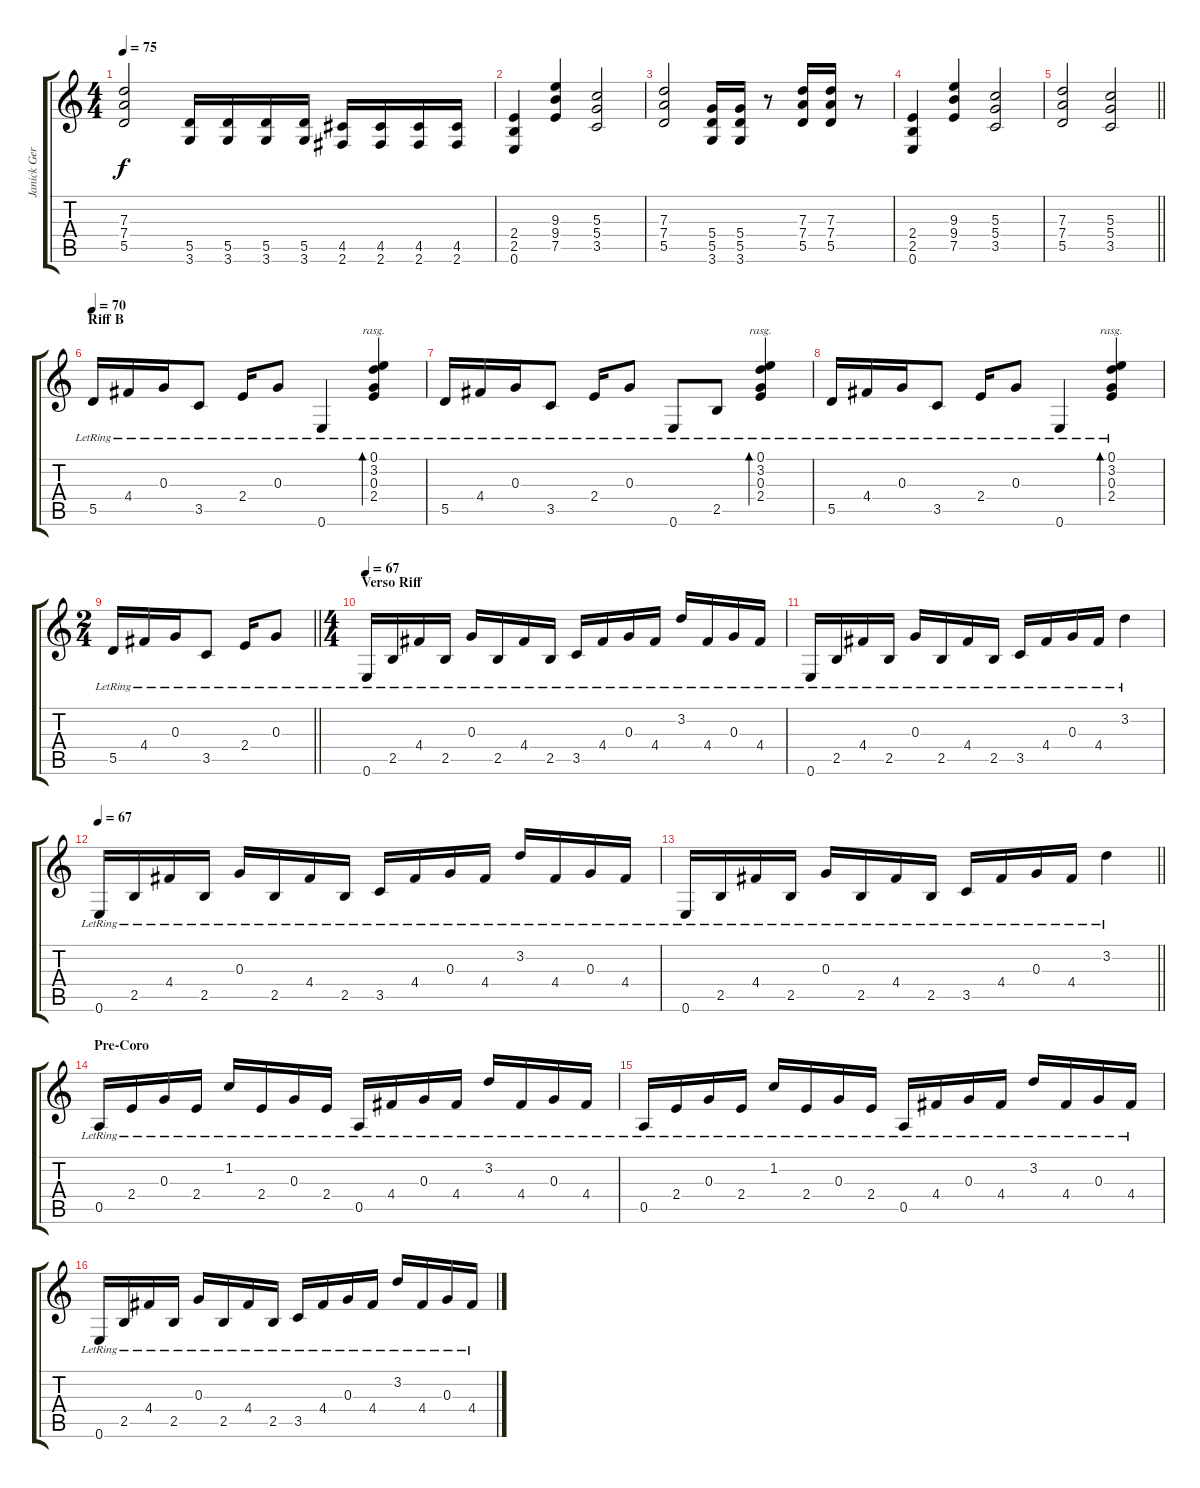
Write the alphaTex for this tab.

\track ("Janick Gers" "Janick Ger") {instrument distortionguitar}
\staff {score tabs}
\tuning (E4 B3 G3 D3 A2 E2) {hide}
\ts (4 4)
\tempo 75
\clef g2
\ks c
(7.3 7.4 5.5).2{dy f} (5.5 3.6).16 (5.5 3.6).16 (5.5 3.6).16 (5.5 3.6).16 (4.5 2.6).16 (4.5 2.6).16 (4.5 2.6).16 (4.5 2.6).16 |
(2.4 2.5 0.6).4 (9.3 9.4 7.5).4 (5.3 5.4 3.5).2 |
(7.3 7.4 5.5).2 (5.4 5.5 3.6).16 (5.4 5.5 3.6).16 r.8 (7.3 7.4 5.5).16 (7.3 7.4 5.5).16 r.8 |
(2.4 2.5 0.6).4 (9.3 9.4 7.5).4 (5.3 5.4 3.5).2 |
\barLineRight lightlight
(7.3 7.4 5.5).2 (5.3 5.4 3.5).2 |
\section ("" "Riff B")
\tempo 70
5.5{lr}.16{volume 10 instrument acousticguitarsteel} 4.4{lr}.16 0.3{lr}.16 3.5{lr}.8 2.4{lr}.16 0.3{lr}.8 0.6{lr}.4 (0.1{lr} 3.2{lr} 0.3{lr} 2.4{lr}).4{bd 60 rasg ii} |
5.5{lr}.16 4.4{lr}.16 0.3{lr}.16 3.5{lr}.8 2.4{lr}.16 0.3{lr}.8 0.6{lr}.8 2.5{lr}.8 (0.1{lr} 3.2{lr} 0.3{lr} 2.4{lr}).4{bd 60 rasg ii} |
5.5{lr}.16 4.4{lr}.16 0.3{lr}.16 3.5{lr}.8 2.4{lr}.16 0.3{lr}.8 0.6{lr}.4 (0.1{lr} 3.2{lr} 0.3{lr} 2.4{lr}).4{bd 60 rasg ii} |
\ts (2 4)
\barLineRight lightlight
5.5{lr}.16 4.4{lr}.16 0.3{lr}.16 3.5{lr}.8 2.4{lr}.16 0.3{lr}.8 |
\ts (4 4)
\section ("" "Verso Riff")
\tempo 67
0.6{lr}.16 2.5{lr}.16 4.4{lr}.16 2.5{lr}.16 0.3{lr}.16 2.5{lr}.16 4.4{lr}.16 2.5{lr}.16 3.5{lr}.16 4.4{lr}.16 0.3{lr}.16 4.4{lr}.16 3.2{lr}.16 4.4{lr}.16 0.3{lr}.16 4.4{lr}.16 |
0.6{lr}.16 2.5{lr}.16 4.4{lr}.16 2.5{lr}.16 0.3{lr}.16 2.5{lr}.16 4.4{lr}.16 2.5{lr}.16 3.5{lr}.16 4.4{lr}.16 0.3{lr}.16 4.4{lr}.16 3.2{lr}.4 |
\tempo 67
0.6{lr}.16 2.5{lr}.16 4.4{lr}.16 2.5{lr}.16 0.3{lr}.16 2.5{lr}.16 4.4{lr}.16 2.5{lr}.16 3.5{lr}.16 4.4{lr}.16 0.3{lr}.16 4.4{lr}.16 3.2{lr}.16 4.4{lr}.16 0.3{lr}.16 4.4{lr}.16 |
\barLineRight lightlight
0.6{lr}.16 2.5{lr}.16 4.4{lr}.16 2.5{lr}.16 0.3{lr}.16 2.5{lr}.16 4.4{lr}.16 2.5{lr}.16 3.5{lr}.16 4.4{lr}.16 0.3{lr}.16 4.4{lr}.16 3.2{lr}.4 |
\section ("" "Pre-Coro")
0.5{lr}.16 2.4{lr}.16 0.3{lr}.16 2.4{lr}.16 1.2{lr}.16 2.4{lr}.16 0.3{lr}.16 2.4{lr}.16 0.5{lr}.16 4.4{lr}.16 0.3{lr}.16 4.4{lr}.16 3.2{lr}.16 4.4{lr}.16 0.3{lr}.16 4.4{lr}.16 |
0.5{lr}.16 2.4{lr}.16 0.3{lr}.16 2.4{lr}.16 1.2{lr}.16 2.4{lr}.16 0.3{lr}.16 2.4{lr}.16 0.5{lr}.16 4.4{lr}.16 0.3{lr}.16 4.4{lr}.16 3.2{lr}.16 4.4{lr}.16 0.3{lr}.16 4.4{lr}.16 |
0.6{lr}.16 2.5{lr}.16 4.4{lr}.16 2.5{lr}.16 0.3{lr}.16 2.5{lr}.16 4.4{lr}.16 2.5{lr}.16 3.5{lr}.16 4.4{lr}.16 0.3{lr}.16 4.4{lr}.16 3.2{lr}.16 4.4{lr}.16 0.3{lr}.16 4.4{lr}.16
